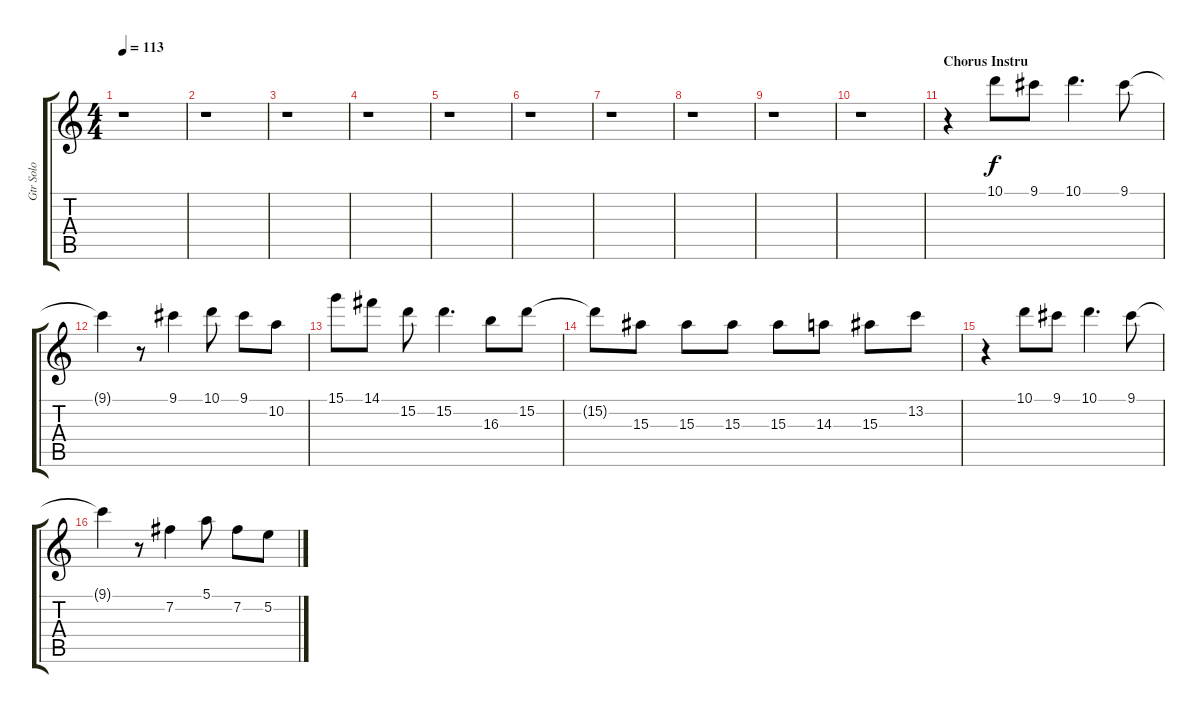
\track ("Gtr Solo" "Gtr Solo") {instrument distortionguitar}
\staff {score tabs}
\tuning (E4 B3 G3 D3 A2 E2) {hide}
\ts (4 4)
\tempo 113
\clef g2
\ks c
r.1{dy f} |
r.1 |
r.1 |
r.1 |
r.1 |
r.1 |
r.1 |
r.1 |
r.1 |
r.1 |
\section ("" "Chorus Instru")
r.4 10.1.8 9.1.8 10.1.4{d} 9.1.8 |
9.1{t}.4 r.8 9.1.4 10.1.8 9.1.8 10.2.8 |
15.1.8 14.1.8 15.2.8 15.2.4{d} 16.3.8 15.2.8 |
15.2{t}.8 15.3.8 15.3.8 15.3.8 15.3.8 14.3.8 15.3.8 13.2.8 |
r.4 10.1.8 9.1.8 10.1.4{d} 9.1.8 |
9.1{t}.4 r.8 7.2.4 5.1.8 7.2.8 5.2.8
